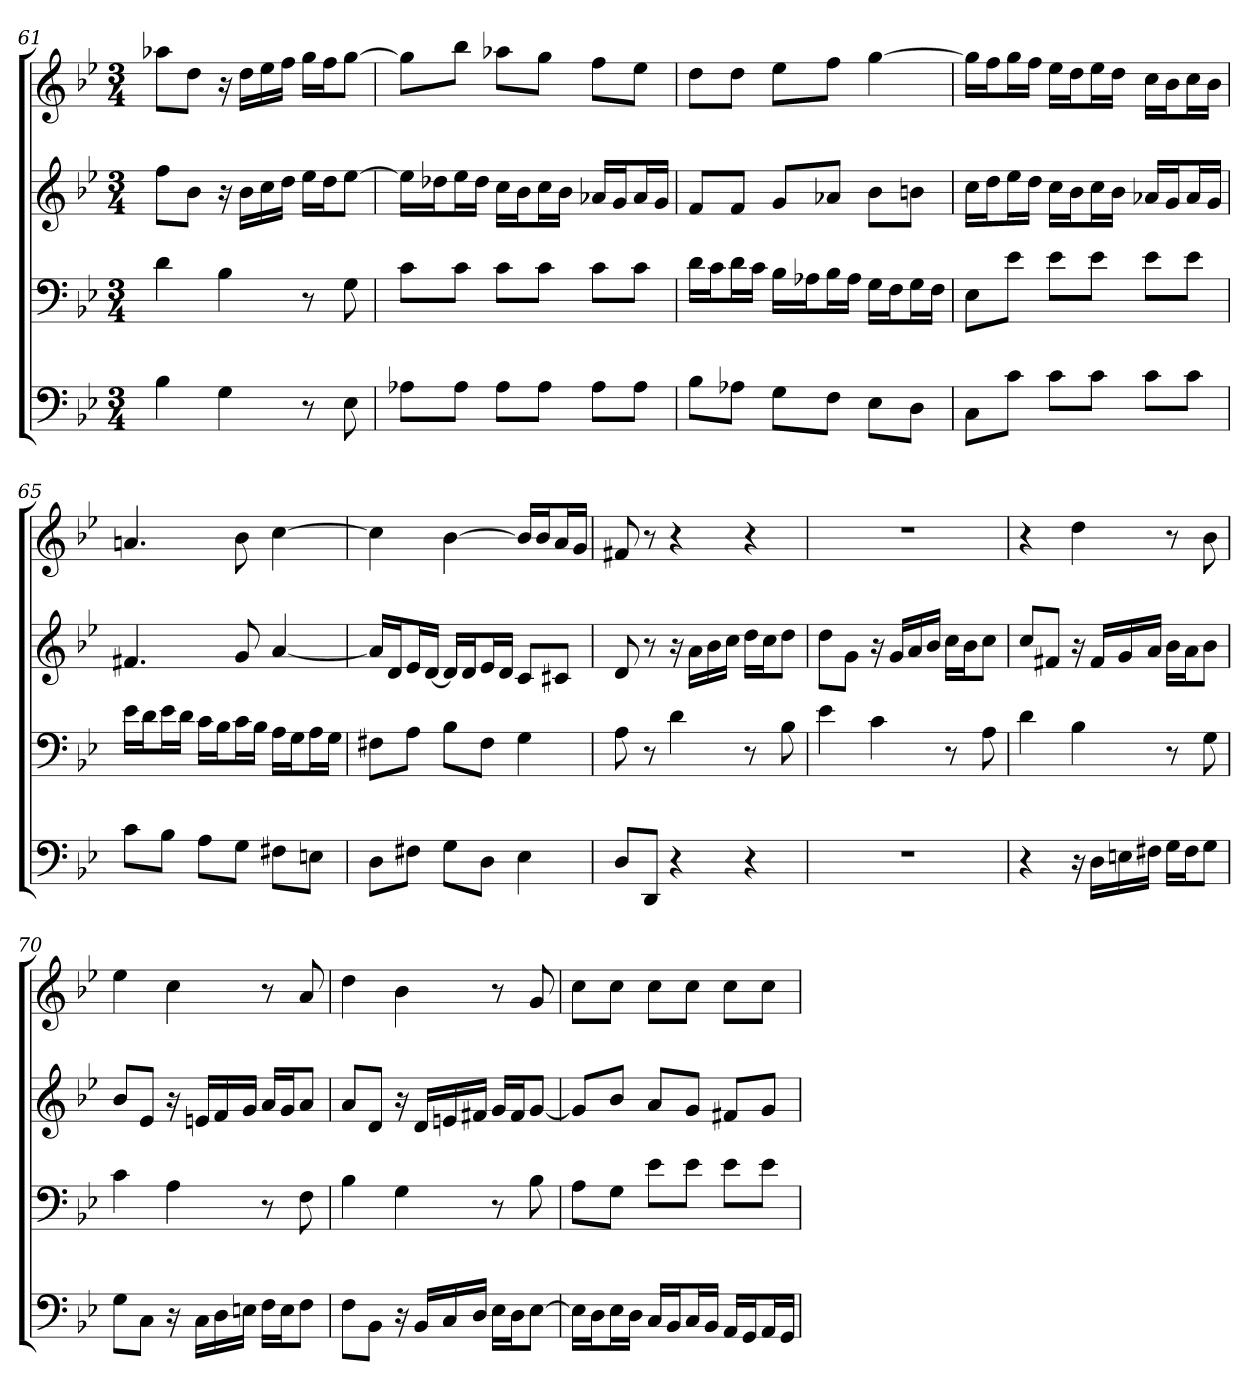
**kern	**kern	**kern	**kern
*part4	*part3	*part2	*part1
*staff4	*staff3	*staff2	*staff1
*clefF4	*clefF4	*clefG2	*clefG2
*k[b-e-]	*k[b-e-]	*k[b-e-]	*k[b-e-]
*g:	*g:	*g:	*g:
*M3/4	*M3/4	*M3/4	*M3/4
=61	=61	=61	=61
4B-	4d	8ff\L	8aa-X\L
.	.	8b-\J	8dd\J
4G	4B-	16r	16r
.	.	16b-\LL	16dd\LL
.	.	16cc\	16ee-\
.	.	16dd\JJ	16ff\JJ
8r	8r	16ee-\LL	16gg\LL
.	.	16dd\J	16ff\J
8E-	8G	[8ee-\J	[8gg\J
=62	=62	=62	=62
8A-X\L	8c\L	16ee-\LL]	8gg\L]
.	.	16dd-X\J	.
8A-\J	8c\J	16ee-\L	8bb-\J
.	.	16dd-\JJ	.
8A-\L	8c\L	16cc\LL	8aa-X\L
.	.	16b-\J	.
8A-\J	8c\J	16cc\L	8gg\J
.	.	16b-\JJ	.
8A-\L	8c\L	16a-X/LL	8ff\L
.	.	16g/J	.
8A-\J	8c\J	16a-/L	8ee-\J
.	.	16g/JJ	.
=63	=63	=63	=63
8B-\L	16d\LL	8f/L	8dd\L
.	16c\J	.	.
8A-X\J	16d\L	8f/J	8dd\J
.	16c\JJ	.	.
8G\L	16B-\LL	8g/L	8ee-\L
.	16A-X\J	.	.
8F\J	16B-\L	8a-X/J	8ff\J
.	16A-\JJ	.	.
8E-\L	16G\LL	8b-\L	[4gg
.	16F\J	.	.
8D\J	16G\L	8bn\J	.
.	16F\JJ	.	.
=64	=64	=64	=64
8C\L	8E-\L	16cc\LL	16gg\LL]
.	.	16dd\J	16ff\J
8c\J	8e-\J	16ee-\L	16gg\L
.	.	16dd\JJ	16ff\JJ
8c\L	8e-\L	16cc\LL	16ee-\LL
.	.	16b-\J	16dd\J
8c\J	8e-\J	16cc\L	16ee-\L
.	.	16b-\JJ	16dd\JJ
8c\L	8e-\L	16a-X/LL	16cc\LL
.	.	16g/J	16b-\J
8c\J	8e-\J	16a-/L	16cc\L
.	.	16g/JJ	16b-\JJ
=65	=65	=65	=65
8c\L	16e-\LL	4.f#X	4.an
.	16d\J	.	.
8B-\J	16e-\L	.	.
.	16d\JJ	.	.
8A\L	16c\LL	.	.
.	16B-\J	.	.
8G\J	16c\L	8g	8b-
.	16B-\JJ	.	.
8F#X\L	16A\LL	[4a	[4cc
.	16G\J	.	.
8En\J	16A\L	.	.
.	16G\JJ	.	.
=66	=66	=66	=66
8D\L	8F#X\L	16a/LL]	4cc]
.	.	16d/J	.
8F#X\J	8A\J	16e-/L	.
.	.	[16d/JJ	.
8G\L	8B-\L	16d/LL]	[4b-
.	.	16d/J	.
8D\J	8F#\J	16e-/L	.
.	.	16d/JJ	.
4E-	4G	8c/L	16b-/LL]
.	.	.	16b-/J
.	.	8c#X/J	16a/L
.	.	.	16g/JJ
=67	=67	=67	=67
8D/L	8A	8d	8f#X
8DD/J	8r	8r	8r
4r	4d	16r	4r
.	.	16a\LL	.
.	.	16b-\	.
.	.	16cc\JJ	.
4r	8r	16dd\LL	4r
.	.	16cc\J	.
.	8B-	8dd\J	.
=68	=68	=68	=68
2.r	4e-	8dd\L	2.r
.	.	8g\J	.
.	4c	16r	.
.	.	16g/LL	.
.	.	16a/	.
.	.	16b-/JJ	.
.	8r	16cc\LL	.
.	.	16b-\J	.
.	8A	8cc\J	.
=69	=69	=69	=69
4r	4d	8cc/L	4r
.	.	8f#X/J	.
16r	4B-	16r	4dd
16D\LL	.	16f#/LL	.
16En\	.	16g/	.
16F#X\JJ	.	16a/JJ	.
16G\LL	8r	16b-\LL	8r
16F#\J	.	16a\J	.
8G\J	8G	8b-\J	8b-
=70	=70	=70	=70
8G\L	4c	8b-/L	4ee-
8C\J	.	8e-/J	.
16r	4A	16r	4cc
16C\LL	.	16en/LL	.
16D\	.	16f/	.
16En\JJ	.	16g/JJ	.
16F\LL	8r	16a/LL	8r
16E\J	.	16g/J	.
8F\J	8F	8a/J	8a
=71	=71	=71	=71
8F\L	4B-	8a/L	4dd
8BB-\J	.	8d/J	.
16r	4G	16r	4b-
16BB-/LL	.	16d/LL	.
16C/	.	16en/	.
16D/JJ	.	16f#X/JJ	.
16E-\LL	8r	16g/LL	8r
16D\J	.	16f#/J	.
[8E-\J	8B-	[8g/J	8g
=72	=72	=72	=72
16E-\LL]	8A\L	8g/L]	8cc\L
16D\J	.	.	.
16E-\L	8G\J	8b-/J	8cc\J
16D\JJ	.	.	.
16C/LL	8e-\L	8a/L	8cc\L
16BB-/J	.	.	.
16C/L	8e-\J	8g/J	8cc\J
16BB-/JJ	.	.	.
16AA/LL	8e-\L	8f#X/L	8cc\L
16GG/J	.	.	.
16AA/L	8e-\J	8g/J	8cc\J
16GG/JJ	.	.	.
=	=	=	=
*-	*-	*-	*-
